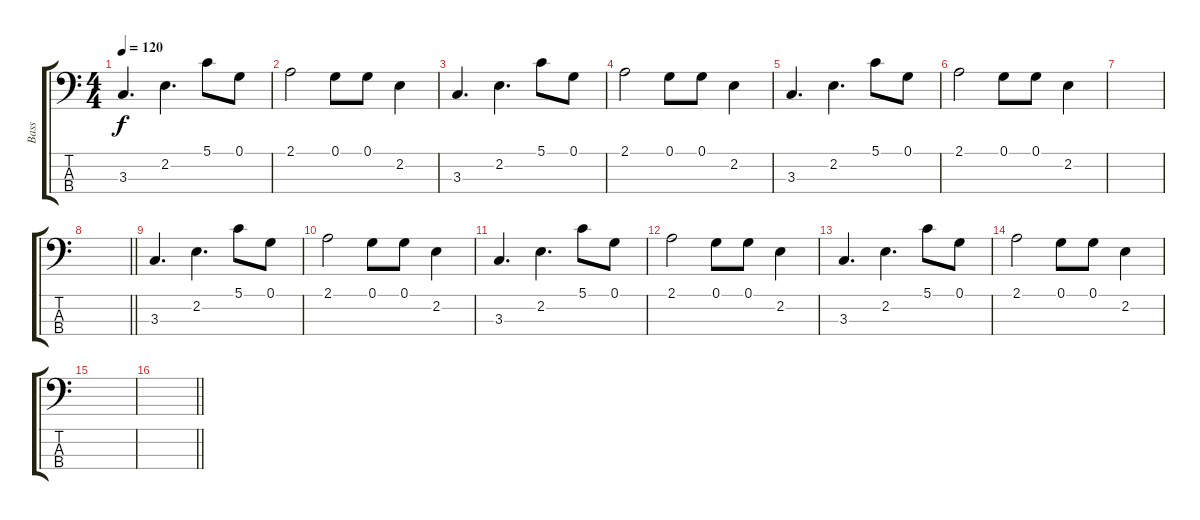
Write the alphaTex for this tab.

\track ("Bass" "Bass") {instrument electricbassfinger}
\staff {score tabs}
\tuning (G2 D2 A1 E1) {hide}
\ts (4 4)
\tempo 120
\clef f4
\ks c
3.3.4{d dy f} 2.2.4{d} 5.1.8 0.1.8 |
2.1.2 0.1.8 0.1.8 2.2.4 |
3.3.4{d} 2.2.4{d} 5.1.8 0.1.8 |
2.1.2 0.1.8 0.1.8 2.2.4 |
3.3.4{d} 2.2.4{d} 5.1.8 0.1.8 |
2.1.2 0.1.8 0.1.8 2.2.4 |
|
\barLineRight lightlight
|
3.3.4{d} 2.2.4{d} 5.1.8 0.1.8 |
2.1.2 0.1.8 0.1.8 2.2.4 |
3.3.4{d} 2.2.4{d} 5.1.8 0.1.8 |
2.1.2 0.1.8 0.1.8 2.2.4 |
3.3.4{d} 2.2.4{d} 5.1.8 0.1.8 |
2.1.2 0.1.8 0.1.8 2.2.4 |
|
\barLineRight lightlight
